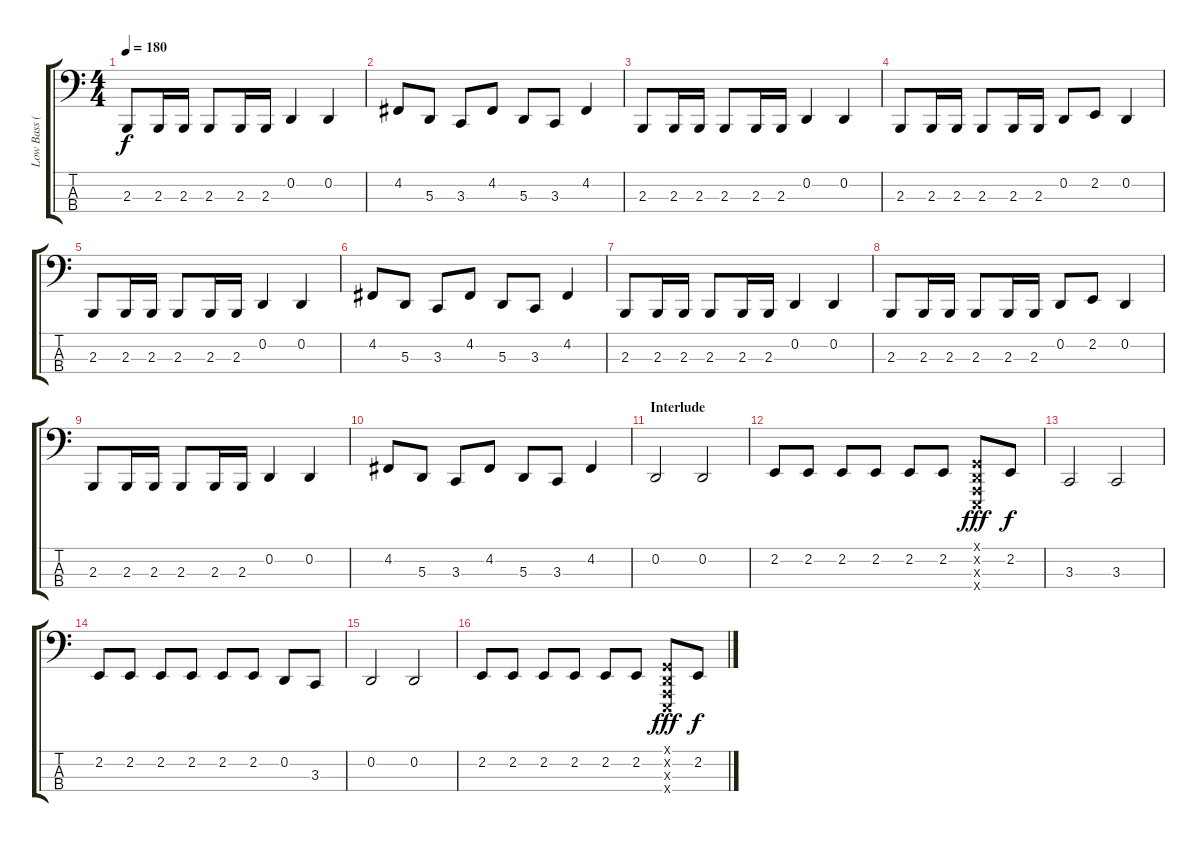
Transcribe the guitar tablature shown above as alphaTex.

\track ("Low Bass (Effect)" "Low Bass (") {instrument electricbasspick}
\staff {score tabs}
\tuning (G1 D1 A0 E0) {hide}
\ts (4 4)
\tempo 180
\clef f4
\ks c
2.3.8{dy f} 2.3.16 2.3.16 2.3.8 2.3.16 2.3.16 0.2.4 0.2.4 |
4.2.8 5.3.8 3.3.8 4.2.8 5.3.8 3.3.8 4.2.4 |
2.3.8 2.3.16 2.3.16 2.3.8 2.3.16 2.3.16 0.2.4 0.2.4 |
2.3.8 2.3.16 2.3.16 2.3.8 2.3.16 2.3.16 0.2.8 2.2.8 0.2.4 |
2.3.8 2.3.16 2.3.16 2.3.8 2.3.16 2.3.16 0.2.4 0.2.4 |
4.2.8 5.3.8 3.3.8 4.2.8 5.3.8 3.3.8 4.2.4 |
2.3.8 2.3.16 2.3.16 2.3.8 2.3.16 2.3.16 0.2.4 0.2.4 |
2.3.8 2.3.16 2.3.16 2.3.8 2.3.16 2.3.16 0.2.8 2.2.8 0.2.4 |
2.3.8 2.3.16 2.3.16 2.3.8 2.3.16 2.3.16 0.2.4 0.2.4 |
4.2.8 5.3.8 3.3.8 4.2.8 5.3.8 3.3.8 4.2.4 |
\section ("" "Interlude")
0.2.2 0.2.2 |
2.2.8 2.2.8 2.2.8 2.2.8 2.2.8 2.2.8 (0.1{x} 0.2{x} 0.3{x} 0.4{x}).8{dy fff} 2.2.8{dy f} |
3.3.2 3.3.2 |
2.2.8 2.2.8 2.2.8 2.2.8 2.2.8 2.2.8 0.2.8 3.3.8 |
0.2.2 0.2.2 |
2.2.8 2.2.8 2.2.8 2.2.8 2.2.8 2.2.8 (0.1{x} 0.2{x} 0.3{x} 0.4{x}).8{dy fff} 2.2.8{dy f}
